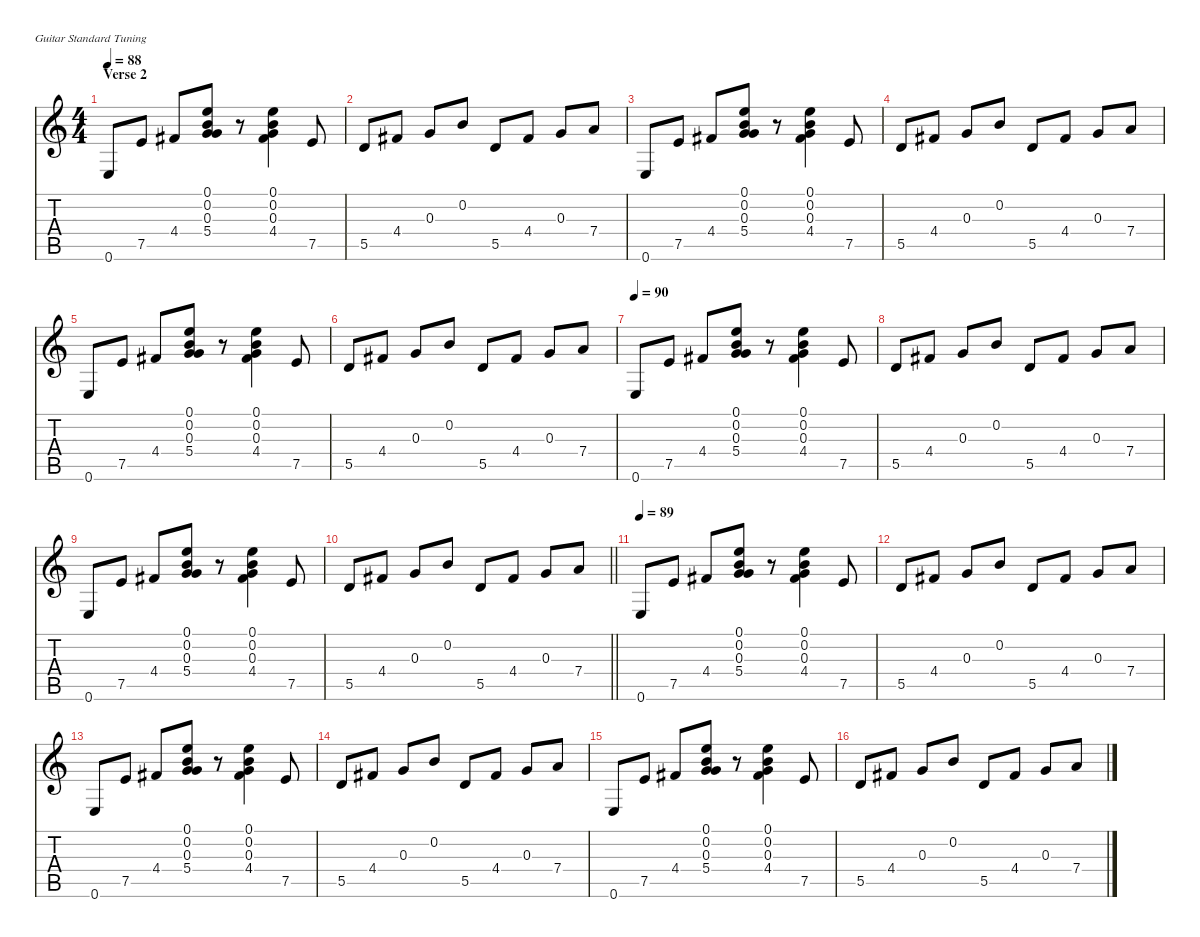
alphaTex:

\defaultSystemsLayout 4
\hideDynamics
\bracketExtendMode nobrackets
\singleTrackTrackNamePolicy hidden
\multiTrackTrackNamePolicy hidden
\firstSystemTrackNameMode fullname
\firstSystemTrackNameOrientation horizontal
\otherSystemsTrackNameOrientation horizontal
\track ("Tony Iommi" "jz.guit.") {defaultSystemsLayout 4 instrument electricguitarjazz}
\staff {score tabs}
\tuning (E4 B3 G3 D3 A2 E2)
\ts (4 4)
\section ("" "Verse 2")
\tempo 88
\clef g2
\ks c
0.6.8{dy f beam Up} 7.5.8{beam Up} 4.4{acc #}.8{beam Up} (0.1 0.2 0.3 5.4).8{beam Up} r.8{beam Up} (0.1 0.2 0.3 4.4{acc #}).4{beam Down} 7.5.8{beam Up} |
5.5.8{beam Up} 4.4{acc #}.8{beam Up} 0.3.8{beam Up} 0.2.8{beam Up} 5.5.8{beam Up} 4.4{acc #}.8{beam Up} 0.3.8{beam Up} 7.4.8{beam Up} |
0.6.8{beam Up} 7.5.8{beam Up} 4.4{acc #}.8{beam Up} (0.1 0.2 0.3 5.4).8{beam Up} r.8{beam Up} (0.1 0.2 0.3 4.4{acc #}).4{beam Down} 7.5.8{beam Up} |
5.5.8{beam Up} 4.4{acc #}.8{beam Up} 0.3.8{beam Up} 0.2.8{beam Up} 5.5.8{beam Up} 4.4{acc #}.8{beam Up} 0.3.8{beam Up} 7.4.8{beam Up} |
0.6.8{beam Up} 7.5.8{beam Up} 4.4{acc #}.8{beam Up} (0.1 0.2 0.3 5.4).8{beam Up} r.8{beam Up} (0.1 0.2 0.3 4.4{acc #}).4{beam Down} 7.5.8{beam Up} |
5.5.8{beam Up} 4.4{acc #}.8{beam Up} 0.3.8{beam Up} 0.2.8{beam Up} 5.5.8{beam Up} 4.4{acc #}.8{beam Up} 0.3.8{beam Up} 7.4.8{beam Up} |
\tempo 90
0.6.8{beam Up} 7.5.8{beam Up} 4.4{acc #}.8{beam Up} (0.1 0.2 0.3 5.4).8{beam Up} r.8{beam Up} (0.1 0.2 0.3 4.4{acc #}).4{beam Down} 7.5.8{beam Up} |
5.5.8{beam Up} 4.4{acc #}.8{beam Up} 0.3.8{beam Up} 0.2.8{beam Up} 5.5.8{beam Up} 4.4{acc #}.8{beam Up} 0.3.8{beam Up} 7.4.8{beam Up} |
0.6.8{beam Up} 7.5.8{beam Up} 4.4{acc #}.8{beam Up} (0.1 0.2 0.3 5.4).8{beam Up} r.8{beam Up} (0.1 0.2 0.3 4.4{acc #}).4{beam Down} 7.5.8{beam Up} |
\barLineRight lightlight
5.5.8{beam Up} 4.4{acc #}.8{beam Up} 0.3.8{beam Up} 0.2.8{beam Up} 5.5.8{beam Up} 4.4{acc #}.8{beam Up} 0.3.8{beam Up} 7.4.8{beam Up} |
\tempo 89
0.6.8{beam Up} 7.5.8{beam Up} 4.4{acc #}.8{beam Up} (0.1 0.2 0.3 5.4).8{beam Up} r.8{beam Up} (0.1 0.2 0.3 4.4{acc #}).4{beam Down} 7.5.8{beam Up} |
5.5.8{beam Up} 4.4{acc #}.8{beam Up} 0.3.8{beam Up} 0.2.8{beam Up} 5.5.8{beam Up} 4.4{acc #}.8{beam Up} 0.3.8{beam Up} 7.4.8{beam Up} |
0.6.8{beam Up} 7.5.8{beam Up} 4.4{acc #}.8{beam Up} (0.1 0.2 0.3 5.4).8{beam Up} r.8{beam Up} (0.1 0.2 0.3 4.4{acc #}).4{beam Down} 7.5.8{beam Up} |
5.5.8{beam Up} 4.4{acc #}.8{beam Up} 0.3.8{beam Up} 0.2.8{beam Up} 5.5.8{beam Up} 4.4{acc #}.8{beam Up} 0.3.8{beam Up} 7.4.8{beam Up} |
0.6.8{beam Up} 7.5.8{beam Up} 4.4{acc #}.8{beam Up} (0.1 0.2 0.3 5.4).8{beam Up} r.8{beam Up} (0.1 0.2 0.3 4.4{acc #}).4{beam Down} 7.5.8{beam Up} |
5.5.8{beam Up} 4.4{acc #}.8{beam Up} 0.3.8{beam Up} 0.2.8{beam Up} 5.5.8{beam Up} 4.4{acc #}.8{beam Up} 0.3.8{beam Up} 7.4.8{beam Up}
